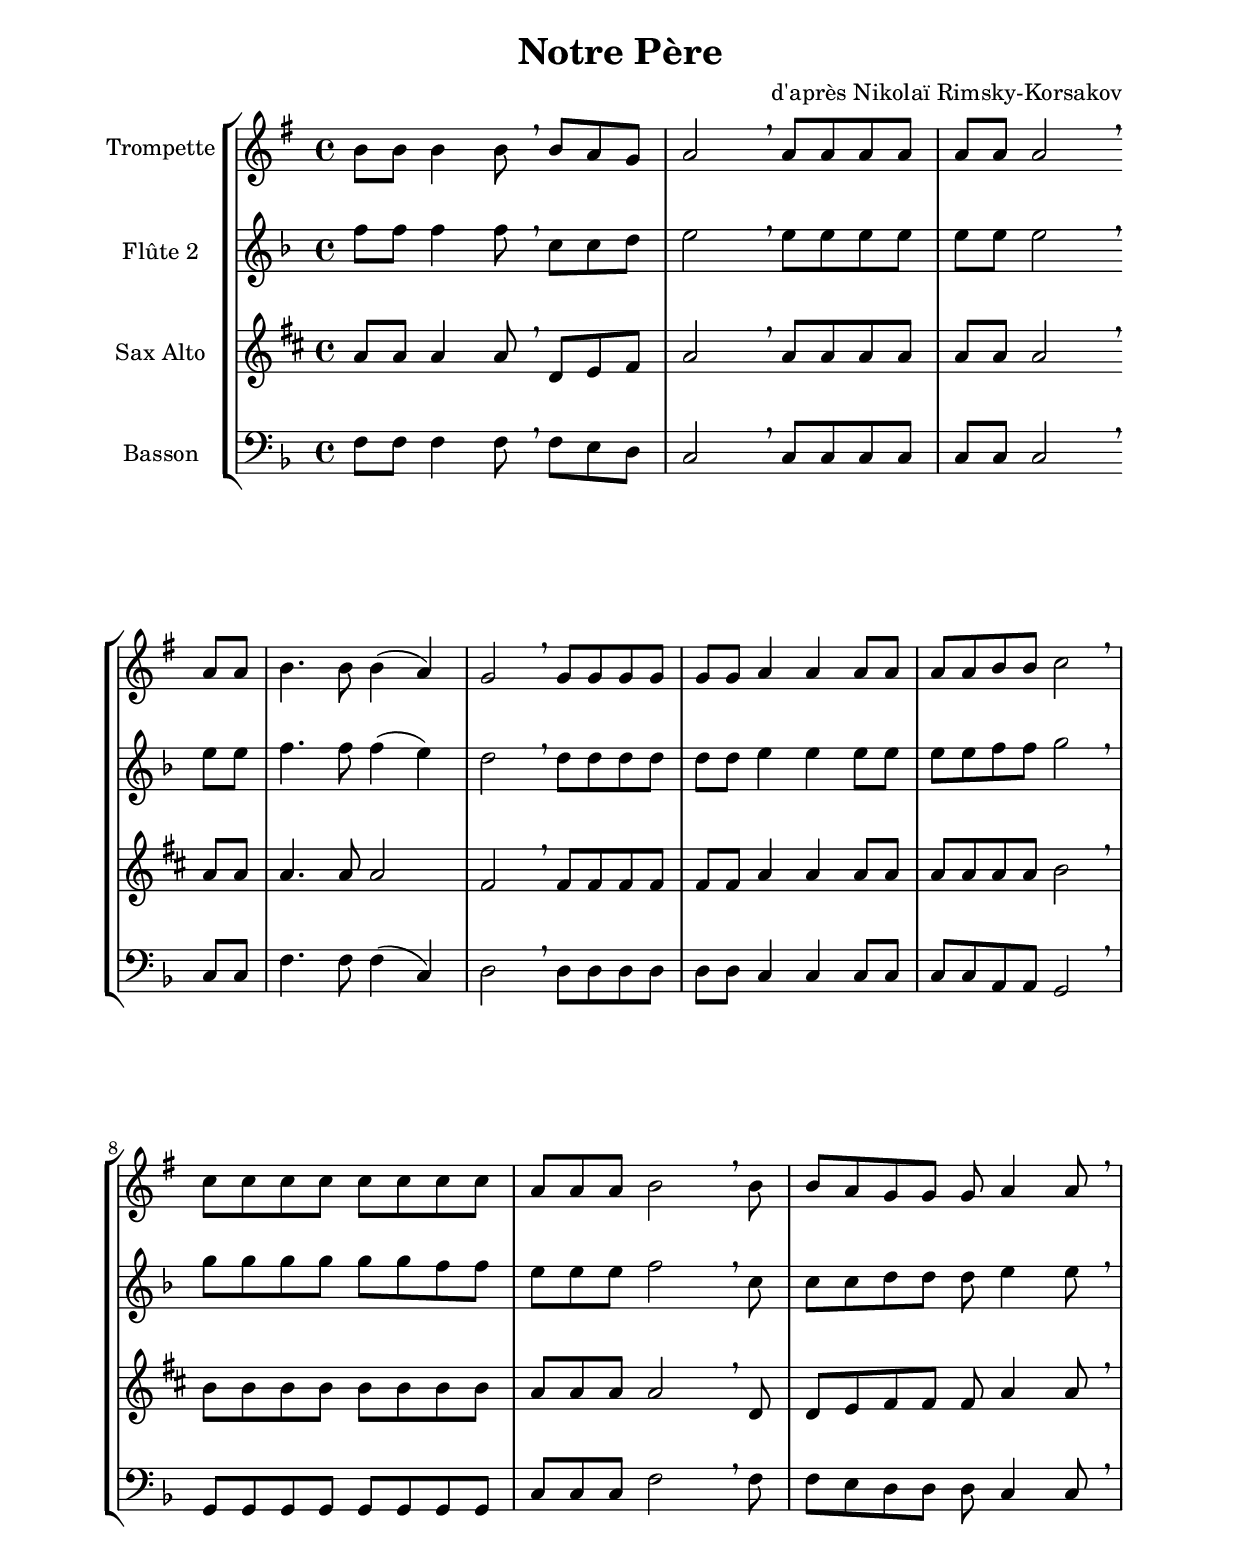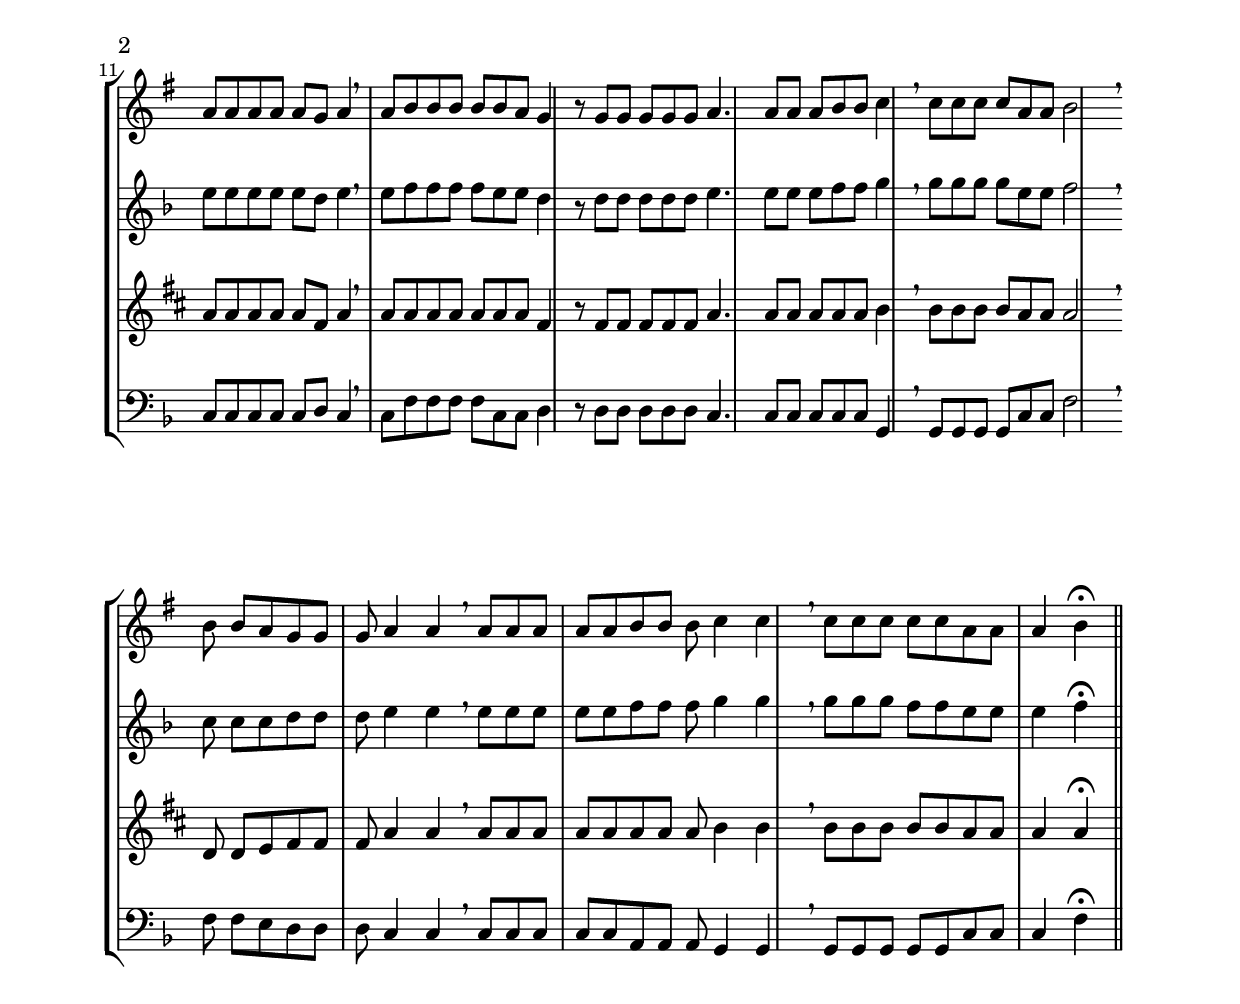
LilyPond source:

\version "2.22.1"
\language "italiano"

\header {
  title = "Notre Père"
  composer = "d'après Nikolaï Rimsky-Korsakov"
}

global = {
  \key re \minor
}

soprano = {
  \relative do'' {
    \global
    la8 la la4 la8 \breathe
    la8 sol fa sol2 \breathe
    sol8 sol sol sol sol sol sol2 \breathe \break
    sol8 sol la4. la8 la4( sol) fa2 \breathe
    fa8 fa fa fa fa fa sol4 sol sol8 sol sol sol la la sib2 \breathe \break
    sib8 sib sib sib sib sib sib sib sol sol sol la2 \breathe
    la8 la sol fa fa fa sol4 sol8 \breathe \break \pageBreak
    sol8 sol sol sol sol fa sol4 \breathe
    sol8 la la la la la sol fa4 r8 
    fa8 fa fa fa fa sol4. sol8 sol sol la la sib4 \breathe
    sib8 sib sib sib sol sol la2 \breathe \break
    la8 la sol fa fa fa sol4 sol \breathe
    sol8 sol sol sol sol la la la sib4 sib \breathe
    sib8 sib sib sib sib sol sol sol4 la \fermata
    \bar "||"
  }
}

alto = {
  \relative do' {
    \global
    fa8 fa fa4 fa8 \breathe
    do8 do re mi2 \breathe
    mi8 mi mi mi mi mi mi2 \breathe
    mi8 mi fa4. fa8 fa4( mi) re2 \breathe
    re8 re re re re re mi4 mi mi8 mi mi mi fa fa sol2 \breathe
    sol8 sol sol sol sol sol fa fa mi mi mi fa2 \breathe
    do8 do do re re re mi4 mi8 \breathe
    mi8 mi mi mi mi re mi4 \breathe
    mi8 fa fa fa fa mi mi re4 r8
    re8 re re re re mi4. mi8 mi mi fa fa sol4 \breathe
    sol8 sol sol sol mi mi fa2 \breathe
    do8 do do re re re mi4 mi \breathe
    mi8 mi mi mi mi fa fa fa sol4 sol \breathe
    sol8 sol sol fa fa mi mi mi4 fa \fermata
  }
}

tenor = {
  \relative do' {
    \global
    do8 do do4 do8 \breathe
    fa,8 sol la do2 \breathe
    do8 do do do do do do2 \breathe
    do8 do do4. do8 do2 la2 \breathe
    la8 la la la la la do4 do do8 do do do do do re2 \breathe
    re8 re re re re re re re do do do do2 \breathe
    fa,8 fa sol la la la do4 do8 \breathe
    do8 do do do do la do4 \breathe
    do8 do do do do do do la4 r8
    la8 la la la la do4. do8 do do do do re4 \breathe
    re8 re re re do do do2 \breathe
    fa,8 fa sol la la la do4 do \breathe
    do8 do do do do do do do re4 re \breathe
    re8 re re re re do do do4 do \fermata 
  }
}

bass = {
  \relative do {
    \global
    fa8 fa fa4 fa8 \breathe
    fa8 mi re do2 \breathe
    do8 do do do do do do2 \breathe
    do8 do fa4. fa8 fa4( do) re2 \breathe
    re8 re re re re re do4 do do8 do do do la la sol2 \breathe
    sol8 sol sol sol sol sol sol sol do do do fa2 \breathe
    fa8 fa mi re re re do4 do8 \breathe
    do8 do do do do re do4 \breathe
    do8 fa fa fa fa do do re4 r8
    re8 re re re re do4. do8 do do do do sol4 \breathe
    sol8 sol sol sol do do fa2 \breathe
    fa8 fa mi re re re do4 do \breathe
    do8 do do do do la la la sol4 sol \breathe
    sol8 sol sol sol sol do do do4 fa \fermata
  }
}

\include "../../../utilities.ly"


\book{
  \paper {
    left-margin = 20\mm
    right-margin = 20\mm
    top-margin = 20\mm
    bottom-margin = 20\mm
  }
  
  \score {
    \new StaffGroup <<
        \new Staff \with { instrumentName = "Trompette"} {\forTrumpet \soprano}
        \new Staff \with { instrumentName = "Flûte 2"} {\forFlute \alto}
        \new Staff \with { instrumentName = "Sax Alto"} {\forSaxophoneAlto \tenor}
        \new Staff \with { instrumentName = "Basson"} {\clef bass \bass}
    >>
    \layout { 
      indent = 2\cm
      \override BreathingSign.text = \markup { \musicglyph "comma" }
    }
  }
}
